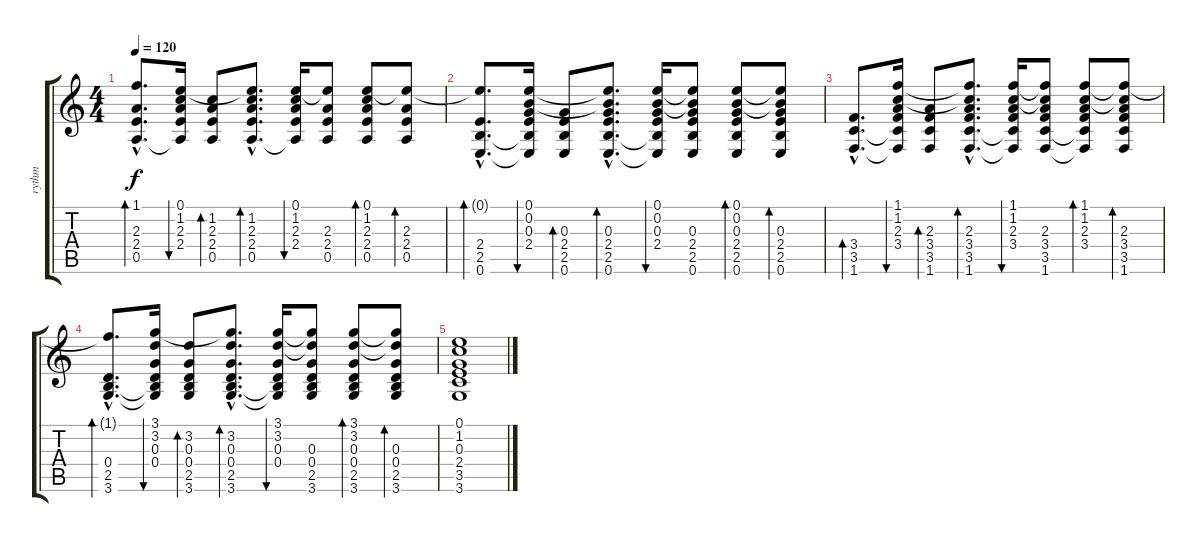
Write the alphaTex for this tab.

\track ("rythm" "rythm") {instrument acousticguitarsteel}
\staff {score tabs}
\tuning (E4 B3 G3 D3 A2 E2) {hide}
\ts (4 4)
\tempo 120
\clef g2
\ks c
(1.1{hac t} 2.3{hac} 2.4{hac} 0.5{hac}).8{d bd 30 dy f} (0.1 1.2 2.3 2.4 0.5{t}).16{bu 30} (1.2 2.3 2.4 0.5).8{bd 30} (0.1{hac t} 1.2{hac} 2.3{hac} 2.4{hac} 0.5{hac}).8{d bd 30} (0.1 1.2 2.3 2.4 0.5{t}).16{bu 30} (0.1{t} 2.3 2.4 0.5).8 (0.1 1.2 2.3 2.4 0.5).8{bd 30} (0.1{t} 2.3 2.4 0.5).8{bd 30} |
(0.1{hac t} 2.4{hac} 2.5{hac} 0.6{hac}).8{d bd 30} (0.1 0.2 0.3 2.4 2.5{t} 0.6{t}).16{bu 30} (0.3 2.4 2.5 0.6).8{bd 30} (0.1{hac t} 0.2{hac t} 0.3{hac} 2.4{hac} 2.5{hac} 0.6{hac}).8{d bd 30} (0.1 0.2 0.3 2.4 2.5{t} 0.6{t}).16{bu 30} (0.1{t} 0.2{t} 0.3 2.4 2.5 0.6).8 (0.1 0.2 0.3 2.4 2.5 0.6).8{bd 30} (0.1{t} 0.2{t} 0.3 2.4 2.5 0.6).8{bd 30} |
(3.4{hac} 3.5{hac} 1.6{hac}).8{d bd 30} (1.1 1.2 2.3 3.4 3.5{t} 1.6{t}).16{bu 30} (2.3 3.4 3.5 1.6).8{bd 30} (1.1{hac t} 1.2{hac t} 2.3{hac} 3.4{hac} 3.5{hac} 1.6{hac}).8{d bd 30} (1.1 1.2 2.3 3.4 3.5{t} 1.6{t}).16{bu 30} (1.1{t} 1.2{t} 2.3 3.4 3.5 1.6).8 (1.1 1.2 2.3 3.4 3.5{t} 1.6{t}).8{bd 30} (1.1{t} 1.2{t} 2.3 3.4 3.5 1.6).8{bd 30} |
(1.1{hac t} 0.4{hac} 2.5{hac} 3.6{hac}).8{d bd 30} (3.1 3.2 0.3 0.4 2.5{t} 3.6{t}).16{bu 30} (3.2 0.3 0.4 2.5 3.6).8{bd 30} (3.1{hac t} 3.2{hac} 0.3{hac} 0.4{hac} 2.5{hac} 3.6{hac}).8{d bd 30} (3.1 3.2 0.3 0.4 2.5{t} 3.6{t}).16{bu 30} (3.1{t} 3.2{t} 0.3 0.4 2.5 3.6).8 (3.1 3.2 0.3 0.4 2.5 3.6).8{bd 30} (3.1{t} 3.2{t} 0.3 0.4 2.5 3.6).8{bd 30} |
(0.1 1.2 0.3 2.4 3.5 3.6).1
